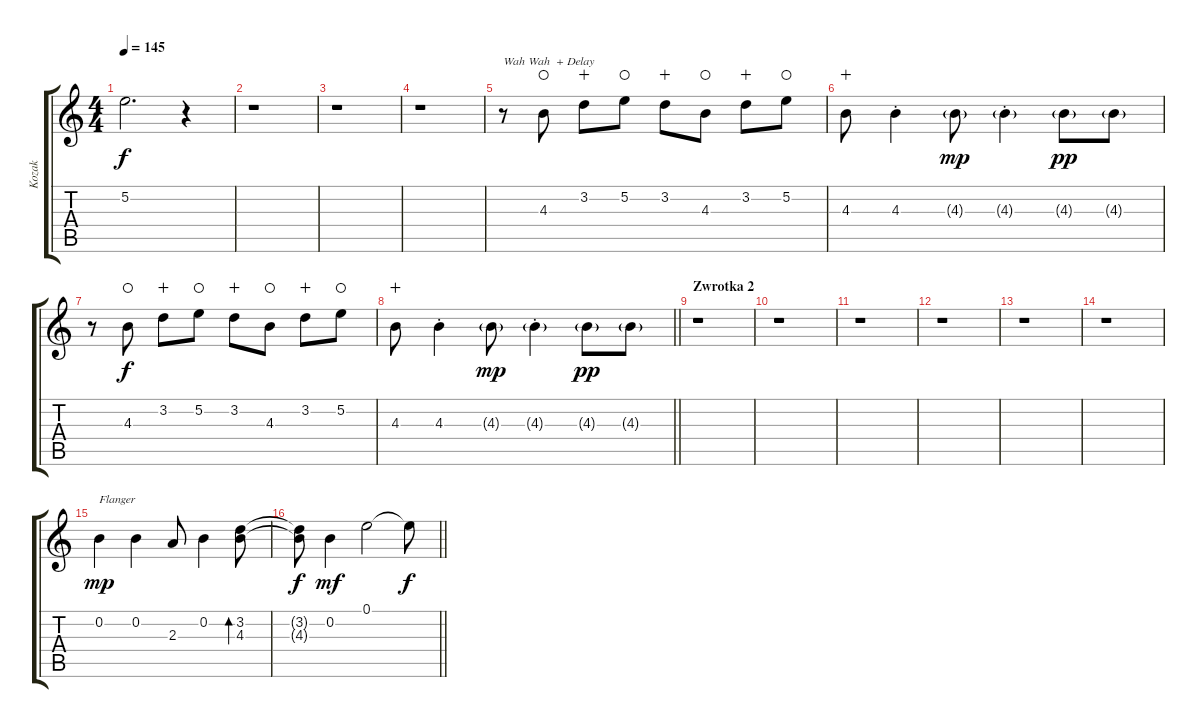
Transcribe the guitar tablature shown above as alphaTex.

\track ("Kozak" "Kozak") {instrument electricguitarjazz}
\staff {score tabs}
\tuning (E4 B3 G3 D3 A2 E2) {hide}
\ts (4 4)
\tempo 145
\clef g2
\ks c
5.2.2{d dy f} r.4 |
r.1 |
r.1 |
r.1 |
r.8{txt "Wah Wah  + Delay" volume 9 instrument electricguitarjazz} 4.3.8{waho} 3.2.8{wahc} 5.2.8{waho} 3.2.8{wahc} 4.3.8{waho} 3.2.8{wahc} 5.2.8{waho} |
4.3.8{wahc} 4.3{st}.4 4.3{g}.8{dy mp} 4.3{g st}.4 4.3{g}.8{dy pp} 4.3{g}.8 |
r.8 4.3.8{dy f waho} 3.2.8{wahc} 5.2.8{waho} 3.2.8{wahc} 4.3.8{waho} 3.2.8{wahc} 5.2.8{waho} |
\barLineRight lightlight
4.3.8{wahc} 4.3{st}.4 4.3{g}.8{dy mp} 4.3{g st}.4 4.3{g}.8{dy pp} 4.3{g}.8 |
\section ("" "Zwrotka 2")
r.1 |
r.1 |
r.1 |
r.1 |
r.1 |
r.1 |
0.2.4{txt "Flanger" dy mp} 0.2.4 2.3.8 0.2.4 (3.2 4.3).8{bd 480} |
\barLineRight lightlight
(3.2{t} 4.3{t}).8{dy f} 0.2.4{dy mf} 0.1.2 0.1{t}.8{dy f}
